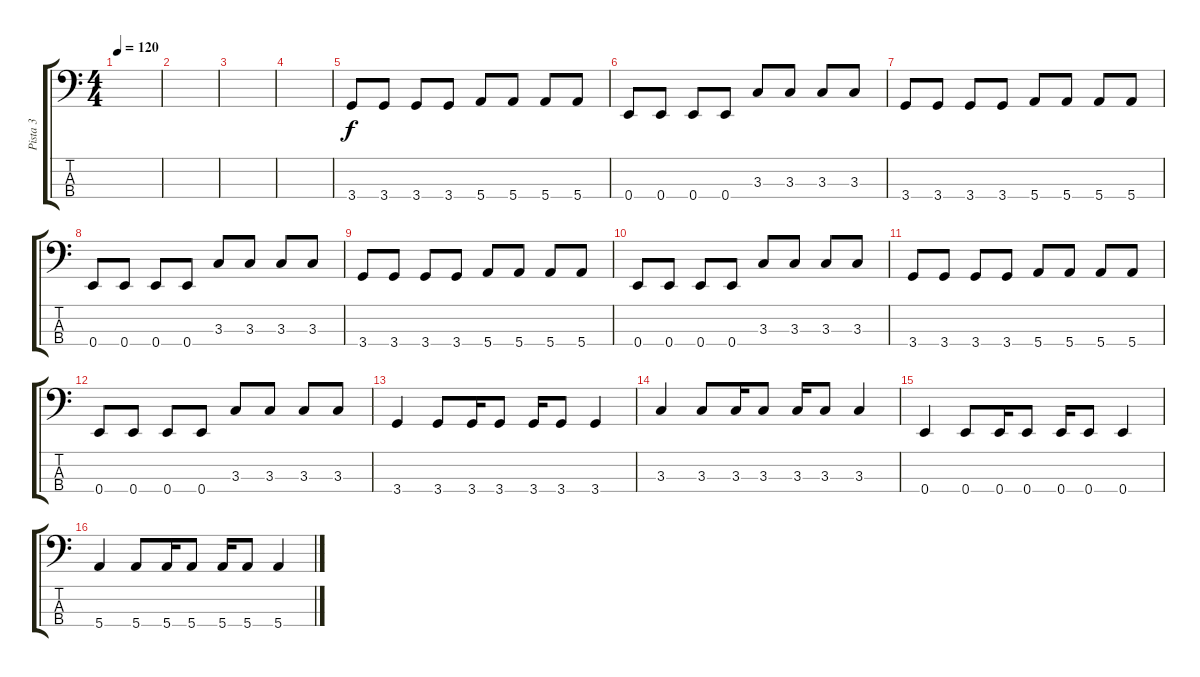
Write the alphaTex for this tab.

\track ("Pista 3" "Pista 3") {instrument electricbassfinger}
\staff {score tabs}
\tuning (G2 D2 A1 E1) {hide}
\ts (4 4)
\tempo 120
\clef f4
\ks c
|
|
|
|
3.4.8 3.4.8 3.4.8 3.4.8 5.4.8 5.4.8 5.4.8 5.4.8 |
0.4.8 0.4.8 0.4.8 0.4.8 3.3.8 3.3.8 3.3.8 3.3.8 |
3.4.8 3.4.8 3.4.8 3.4.8 5.4.8 5.4.8 5.4.8 5.4.8 |
0.4.8 0.4.8 0.4.8 0.4.8 3.3.8 3.3.8 3.3.8 3.3.8 |
3.4.8 3.4.8 3.4.8 3.4.8 5.4.8 5.4.8 5.4.8 5.4.8 |
0.4.8 0.4.8 0.4.8 0.4.8 3.3.8 3.3.8 3.3.8 3.3.8 |
3.4.8 3.4.8 3.4.8 3.4.8 5.4.8 5.4.8 5.4.8 5.4.8 |
0.4.8 0.4.8 0.4.8 0.4.8 3.3.8 3.3.8 3.3.8 3.3.8 |
3.4.4 3.4.8 3.4.16 3.4.8 3.4.16 3.4.8 3.4.4 |
3.3.4 3.3.8 3.3.16 3.3.8 3.3.16 3.3.8 3.3.4 |
0.4.4 0.4.8 0.4.16 0.4.8 0.4.16 0.4.8 0.4.4 |
5.4.4 5.4.8 5.4.16 5.4.8 5.4.16 5.4.8 5.4.4
